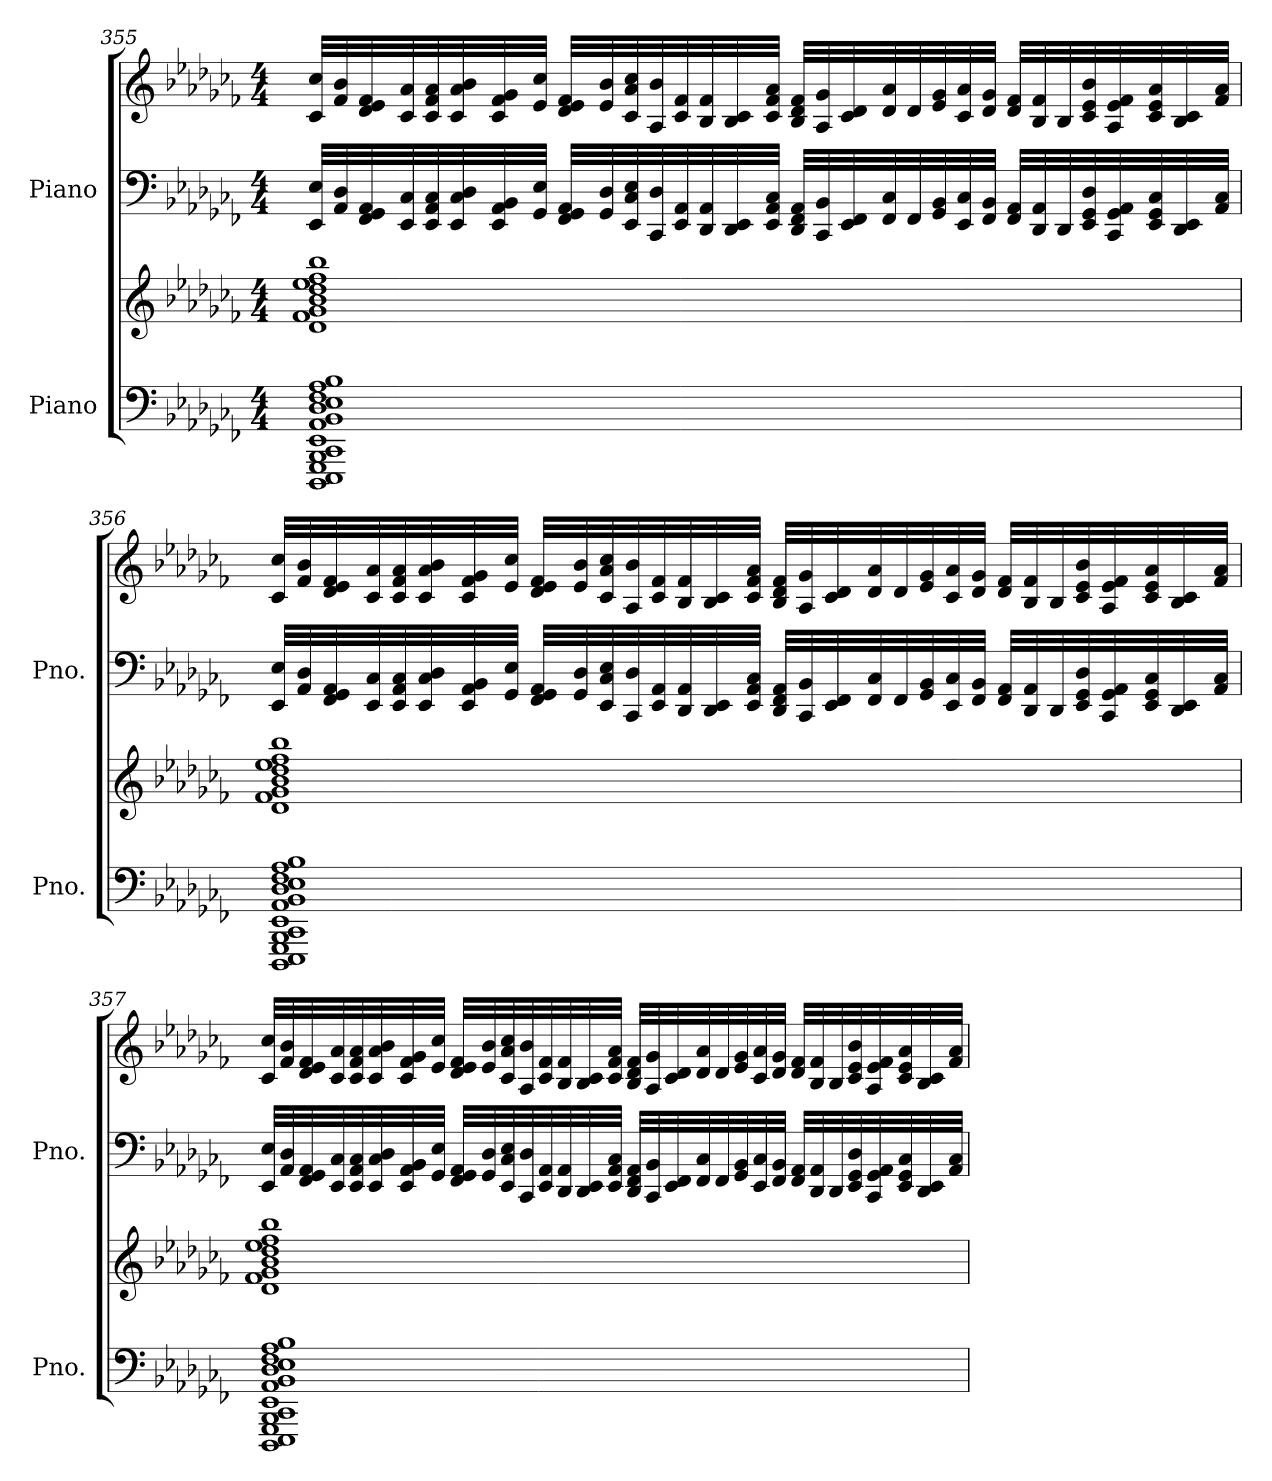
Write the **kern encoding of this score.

**kern	**kern	**kern	**kern
*part2	*part2	*part1	*part1
*staff4	*staff3	*staff2	*staff1
*I"Piano	*	*I"Piano	*
*I'Pno.	*	*I'Pno.	*
!!LO:LB:g=z
*clefF4	*clefG2	*clefF4	*clefG2
*ITrd14c24	*ITrd14c24	*ITrd-21c-36	*ITrd-21c-36
*k[b-e-a-d-g-c-f-]	*k[b-e-a-d-g-c-f-]	*k[b-e-a-d-g-c-f-]	*k[b-e-a-d-g-c-f-]
*M4/4	*M4/4	*M4/4	*M4/4
=355	=355	=355	=355
1DDDDD- 1EEEEE- 1GGGGG- 1BBBBB- 1CCCC- 1EEEE- 1AAAA- 1BBBB- 1DDD- 1EEE- 1FFF- 1AAA- 1BBB-	1DD- 1FF- 1GG- 1BB- 1D- 1E- 1F- 1B-	32ee-/ 32eee-/LLL	32cccc-/ 32ccccc-/LLL
.	.	32aa-/ 32ddd-/	32ffff-/ 32bbbb-/
.	.	32ff-/ 32gg-/ 32aa-/	32dddd-/ 32eeee-/ 32ffff-/
.	.	32ee-/ 32ccc-/	32cccc-/ 32aaaa-/
.	.	32ee-/ 32aa-/ 32ccc-/	32cccc-/ 32ffff-/ 32aaaa-/
.	.	32ee-/ 32ccc-/ 32ddd-/	32cccc-/ 32aaaa-/ 32bbbb-/
.	.	32ee-/ 32aa-/ 32bb-/	32cccc-/ 32ffff-/ 32gggg-/
.	.	32gg-/ 32eee-/JJJ	32eeee-/ 32ccccc-/JJJ
.	.	32ff-/ 32gg-/ 32aa-/LLL	32dddd-/ 32eeee-/ 32ffff-/LLL
.	.	32gg-/ 32ddd-/	32eeee-/ 32bbbb-/
.	.	32ee-/ 32ccc-/ 32eee-/	32cccc-/ 32aaaa-/ 32ccccc-/
.	.	32cc-/ 32ddd-/	32aaa-/ 32bbbb-/
.	.	32ee-/ 32aa-/	32cccc-/ 32ffff-/
.	.	32dd-/ 32aa-/	32bbb-/ 32ffff-/
.	.	32dd-/ 32ee-/	32bbb-/ 32cccc-/
.	.	32ee-/ 32aa-/ 32ccc-/JJJ	32cccc-/ 32ffff-/ 32aaaa-/JJJ
.	.	32dd-/ 32ff-/ 32aa-/LLL	32bbb-/ 32dddd-/ 32ffff-/LLL
.	.	32cc-/ 32bb-/	32aaa-/ 32gggg-/
.	.	32ee-/ 32ff-/	32cccc-/ 32dddd-/
.	.	32ff-/ 32ccc-/	32dddd-/ 32aaaa-/
.	.	32ff-/	32dddd-/
.	.	32gg-/ 32bb-/	32eeee-/ 32gggg-/
.	.	32ee-/ 32ccc-/	32cccc-/ 32aaaa-/
.	.	32ff-/ 32bb-/JJJ	32dddd-/ 32gggg-/JJJ
.	.	32ff-/ 32aa-/LLL	32dddd-/ 32ffff-/LLL
.	.	32dd-/ 32aa-/	32bbb-/ 32ffff-/
.	.	32dd-/	32bbb-/
.	.	32ee-/ 32gg-/ 32ddd-/	32cccc-/ 32eeee-/ 32bbbb-/
.	.	32cc-/ 32gg-/ 32aa-/	32aaa-/ 32eeee-/ 32ffff-/
.	.	32ee-/ 32gg-/ 32ccc-/	32cccc-/ 32eeee-/ 32aaaa-/
.	.	32dd-/ 32ee-/	32bbb-/ 32cccc-/
.	.	32aa-/ 32ccc-/JJJ	32ffff-/ 32aaaa-/JJJ
!!LO:LB:g=z
=356	=356	=356	=356
1DDDDD- 1EEEEE- 1GGGGG- 1BBBBB- 1CCCC- 1EEEE- 1AAAA- 1BBBB- 1DDD- 1EEE- 1FFF- 1AAA- 1BBB-	1DD- 1FF- 1GG- 1BB- 1D- 1E- 1F- 1B-	32ee-/ 32eee-/LLL	32cccc-/ 32ccccc-/LLL
.	.	32aa-/ 32ddd-/	32ffff-/ 32bbbb-/
.	.	32ff-/ 32gg-/ 32aa-/	32dddd-/ 32eeee-/ 32ffff-/
.	.	32ee-/ 32ccc-/	32cccc-/ 32aaaa-/
.	.	32ee-/ 32aa-/ 32ccc-/	32cccc-/ 32ffff-/ 32aaaa-/
.	.	32ee-/ 32ccc-/ 32ddd-/	32cccc-/ 32aaaa-/ 32bbbb-/
.	.	32ee-/ 32aa-/ 32bb-/	32cccc-/ 32ffff-/ 32gggg-/
.	.	32gg-/ 32eee-/JJJ	32eeee-/ 32ccccc-/JJJ
.	.	32ff-/ 32gg-/ 32aa-/LLL	32dddd-/ 32eeee-/ 32ffff-/LLL
.	.	32gg-/ 32ddd-/	32eeee-/ 32bbbb-/
.	.	32ee-/ 32ccc-/ 32eee-/	32cccc-/ 32aaaa-/ 32ccccc-/
.	.	32cc-/ 32ddd-/	32aaa-/ 32bbbb-/
.	.	32ee-/ 32aa-/	32cccc-/ 32ffff-/
.	.	32dd-/ 32aa-/	32bbb-/ 32ffff-/
.	.	32dd-/ 32ee-/	32bbb-/ 32cccc-/
.	.	32ee-/ 32aa-/ 32ccc-/JJJ	32cccc-/ 32ffff-/ 32aaaa-/JJJ
.	.	32dd-/ 32ff-/ 32aa-/LLL	32bbb-/ 32dddd-/ 32ffff-/LLL
.	.	32cc-/ 32bb-/	32aaa-/ 32gggg-/
.	.	32ee-/ 32ff-/	32cccc-/ 32dddd-/
.	.	32ff-/ 32ccc-/	32dddd-/ 32aaaa-/
.	.	32ff-/	32dddd-/
.	.	32gg-/ 32bb-/	32eeee-/ 32gggg-/
.	.	32ee-/ 32ccc-/	32cccc-/ 32aaaa-/
.	.	32ff-/ 32bb-/JJJ	32dddd-/ 32gggg-/JJJ
.	.	32ff-/ 32aa-/LLL	32dddd-/ 32ffff-/LLL
.	.	32dd-/ 32aa-/	32bbb-/ 32ffff-/
.	.	32dd-/	32bbb-/
.	.	32ee-/ 32gg-/ 32ddd-/	32cccc-/ 32eeee-/ 32bbbb-/
.	.	32cc-/ 32gg-/ 32aa-/	32aaa-/ 32eeee-/ 32ffff-/
.	.	32ee-/ 32gg-/ 32ccc-/	32cccc-/ 32eeee-/ 32aaaa-/
.	.	32dd-/ 32ee-/	32bbb-/ 32cccc-/
.	.	32aa-/ 32ccc-/JJJ	32ffff-/ 32aaaa-/JJJ
!!LO:PB:g=z
=357	=357	=357	=357
1DDDDD- 1EEEEE- 1GGGGG- 1BBBBB- 1CCCC- 1EEEE- 1AAAA- 1BBBB- 1DDD- 1EEE- 1FFF- 1AAA- 1BBB-	1DD- 1FF- 1GG- 1BB- 1D- 1E- 1F- 1B-	32ee-/ 32eee-/LLL	32cccc-/ 32ccccc-/LLL
.	.	32aa-/ 32ddd-/	32ffff-/ 32bbbb-/
.	.	32ff-/ 32gg-/ 32aa-/	32dddd-/ 32eeee-/ 32ffff-/
.	.	32ee-/ 32ccc-/	32cccc-/ 32aaaa-/
.	.	32ee-/ 32aa-/ 32ccc-/	32cccc-/ 32ffff-/ 32aaaa-/
.	.	32ee-/ 32ccc-/ 32ddd-/	32cccc-/ 32aaaa-/ 32bbbb-/
.	.	32ee-/ 32aa-/ 32bb-/	32cccc-/ 32ffff-/ 32gggg-/
.	.	32gg-/ 32eee-/JJJ	32eeee-/ 32ccccc-/JJJ
.	.	32ff-/ 32gg-/ 32aa-/LLL	32dddd-/ 32eeee-/ 32ffff-/LLL
.	.	32gg-/ 32ddd-/	32eeee-/ 32bbbb-/
.	.	32ee-/ 32ccc-/ 32eee-/	32cccc-/ 32aaaa-/ 32ccccc-/
.	.	32cc-/ 32ddd-/	32aaa-/ 32bbbb-/
.	.	32ee-/ 32aa-/	32cccc-/ 32ffff-/
.	.	32dd-/ 32aa-/	32bbb-/ 32ffff-/
.	.	32dd-/ 32ee-/	32bbb-/ 32cccc-/
.	.	32ee-/ 32aa-/ 32ccc-/JJJ	32cccc-/ 32ffff-/ 32aaaa-/JJJ
.	.	32dd-/ 32ff-/ 32aa-/LLL	32bbb-/ 32dddd-/ 32ffff-/LLL
.	.	32cc-/ 32bb-/	32aaa-/ 32gggg-/
.	.	32ee-/ 32ff-/	32cccc-/ 32dddd-/
.	.	32ff-/ 32ccc-/	32dddd-/ 32aaaa-/
.	.	32ff-/	32dddd-/
.	.	32gg-/ 32bb-/	32eeee-/ 32gggg-/
.	.	32ee-/ 32ccc-/	32cccc-/ 32aaaa-/
.	.	32ff-/ 32bb-/JJJ	32dddd-/ 32gggg-/JJJ
.	.	32ff-/ 32aa-/LLL	32dddd-/ 32ffff-/LLL
.	.	32dd-/ 32aa-/	32bbb-/ 32ffff-/
.	.	32dd-/	32bbb-/
.	.	32ee-/ 32gg-/ 32ddd-/	32cccc-/ 32eeee-/ 32bbbb-/
.	.	32cc-/ 32gg-/ 32aa-/	32aaa-/ 32eeee-/ 32ffff-/
.	.	32ee-/ 32gg-/ 32ccc-/	32cccc-/ 32eeee-/ 32aaaa-/
.	.	32dd-/ 32ee-/	32bbb-/ 32cccc-/
.	.	32aa-/ 32ccc-/JJJ	32ffff-/ 32aaaa-/JJJ
=	=	=	=
*-	*-	*-	*-
